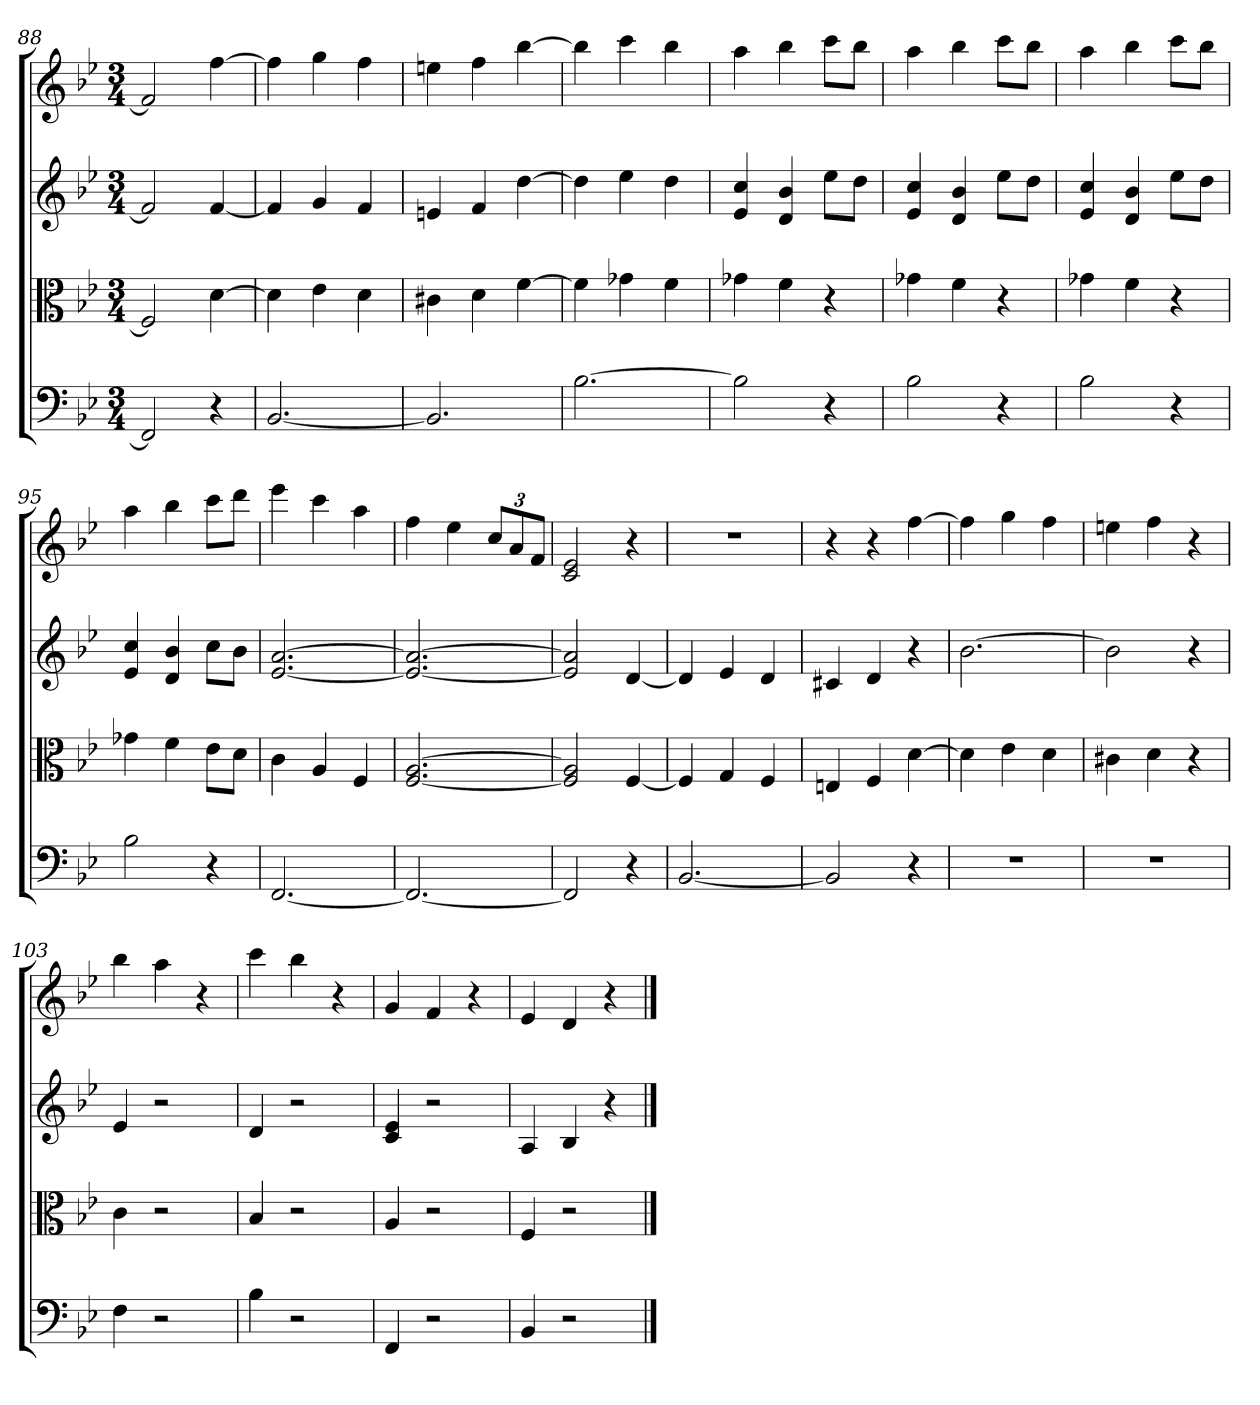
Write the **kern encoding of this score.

**kern	**kern	**kern	**kern
*part4	*part3	*part2	*part1
*staff4	*staff3	*staff2	*staff1
*clefF4	*clefC3	*	*
*k[b-e-]	*k[b-e-]	*k[b-e-]	*k[b-e-]
*B-:	*B-:	*B-:	*B-:
*M3/4	*M3/4	*M3/4	*M3/4
=88	=88	=88	=88
2FF]	2F]	2f]	2f]
4r	[4d	[4f	[4ff
=89	=89	=89	=89
[2.BB-	4d]	4f]	4ff]
.	4e-	4g	4gg
.	4d	4f	4ff
=90	=90	=90	=90
2.BB-]	4c#X	4en	4een
.	4d	4f	4ff
.	[4f	[4dd	[4bb-
=91	=91	=91	=91
[2.B-	4f]	4dd]	4bb-]
.	4g-X	4ee-	4ccc
.	4f	4dd	4bb-
=92	=92	=92	=92
2B-]	4g-X	4e- 4cc	4aa
.	4f	4d 4b-	4bb-
4r	4r	8ee-L	8cccL
.	.	8ddJ	8bb-J
=93	=93	=93	=93
2B-	4g-X	4e- 4cc	4aa
.	4f	4d 4b-	4bb-
4r	4r	8ee-L	8cccL
.	.	8ddJ	8bb-J
=94	=94	=94	=94
2B-	4g-X	4e- 4cc	4aa
.	4f	4d 4b-	4bb-
4r	4r	8ee-L	8cccL
.	.	8ddJ	8bb-J
=95	=95	=95	=95
2B-	4g-X	4e- 4cc	4aa
.	4f	4d 4b-	4bb-
4r	8e-\L	8ccL	8cccL
.	8d\J	8b-J	8dddJ
=96	=96	=96	=96
[2.FF	4c	[2.e- [2.a	4eee-
.	4A	.	4ccc
.	4F	.	4aa
=97	=97	=97	=97
2.FF_	[2.F [2.A	2.e-_ 2.a_	4ff
.	.	.	4ee-
.	.	.	12ccL
.	.	.	12a
.	.	.	12fJ
=98	=98	=98	=98
2FF]	2F] 2A]	2e-] 2a]	2c 2e-
4r	[4F	[4d	4r
=99	=99	=99	=99
[2.BB-	4F]	4d]	2.r
.	4G	4e-	.
.	4F	4d	.
=100	=100	=100	=100
2BB-]	4En	4c#X	4r
.	4F	4d	4r
4r	[4d	4r	[4ff
=101	=101	=101	=101
2.r	4d]	[2.b-	4ff]
.	4e-	.	4gg
.	4d	.	4ff
=102	=102	=102	=102
2.r	4c#X	2b-]	4een
.	4d	.	4ff
.	4r	4r	4r
=103	=103	=103	=103
4F	4c	4e-	4bb-
2r	2r	2r	4aa
.	.	.	4r
=104	=104	=104	=104
4B-	4B-	4d	4ccc
2r	2r	2r	4bb-
.	.	.	4r
=105	=105	=105	=105
4FF	4A	4c 4e-	4g
2r	2r	2r	4f
.	.	.	4r
=106	=106	=106	=106
4BB-	4F	4A	4e-
2r	2r	4B-	4d
.	.	4r	4r
==	==	==	==
*-	*-	*-	*-
